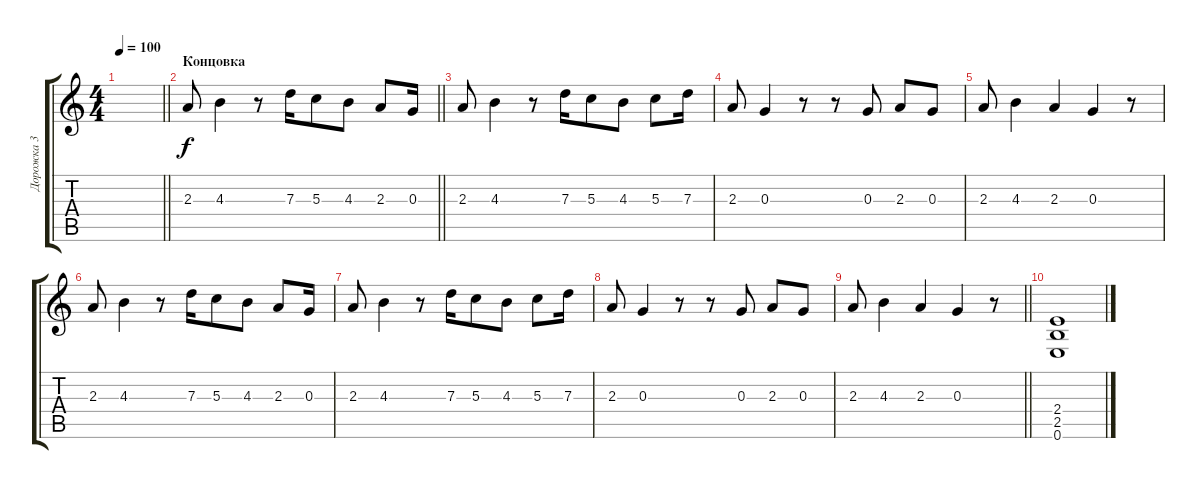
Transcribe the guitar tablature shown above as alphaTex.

\track ("Дорожка 3" "Дорожка 3") {instrument distortionguitar}
\staff {score tabs}
\tuning (E4 B3 G3 D3 A2 E2) {hide}
\ts (4 4)
\tempo 100
\clef g2
\barLineRight lightlight
\ks c
|
\section ("" "Концовка")
\barLineRight lightlight
2.3.8 4.3.4 r.8 7.3.16 5.3.8 4.3.8 2.3.8 0.3.16 |
\section ("" "")
2.3.8 4.3.4 r.8 7.3.16 5.3.8 4.3.8 5.3.8 7.3.16 |
2.3.8 0.3.4 r.8 r.8 0.3.8 2.3.8 0.3.8 |
2.3.8 4.3.4 2.3.4 0.3.4 r.8 |
2.3.8 4.3.4 r.8 7.3.16 5.3.8 4.3.8 2.3.8 0.3.16 |
2.3.8 4.3.4 r.8 7.3.16 5.3.8 4.3.8 5.3.8 7.3.16 |
2.3.8 0.3.4 r.8 r.8 0.3.8 2.3.8 0.3.8 |
\barLineRight lightlight
2.3.8 4.3.4 2.3.4 0.3.4 r.8 |
(2.4 2.5 0.6).1
